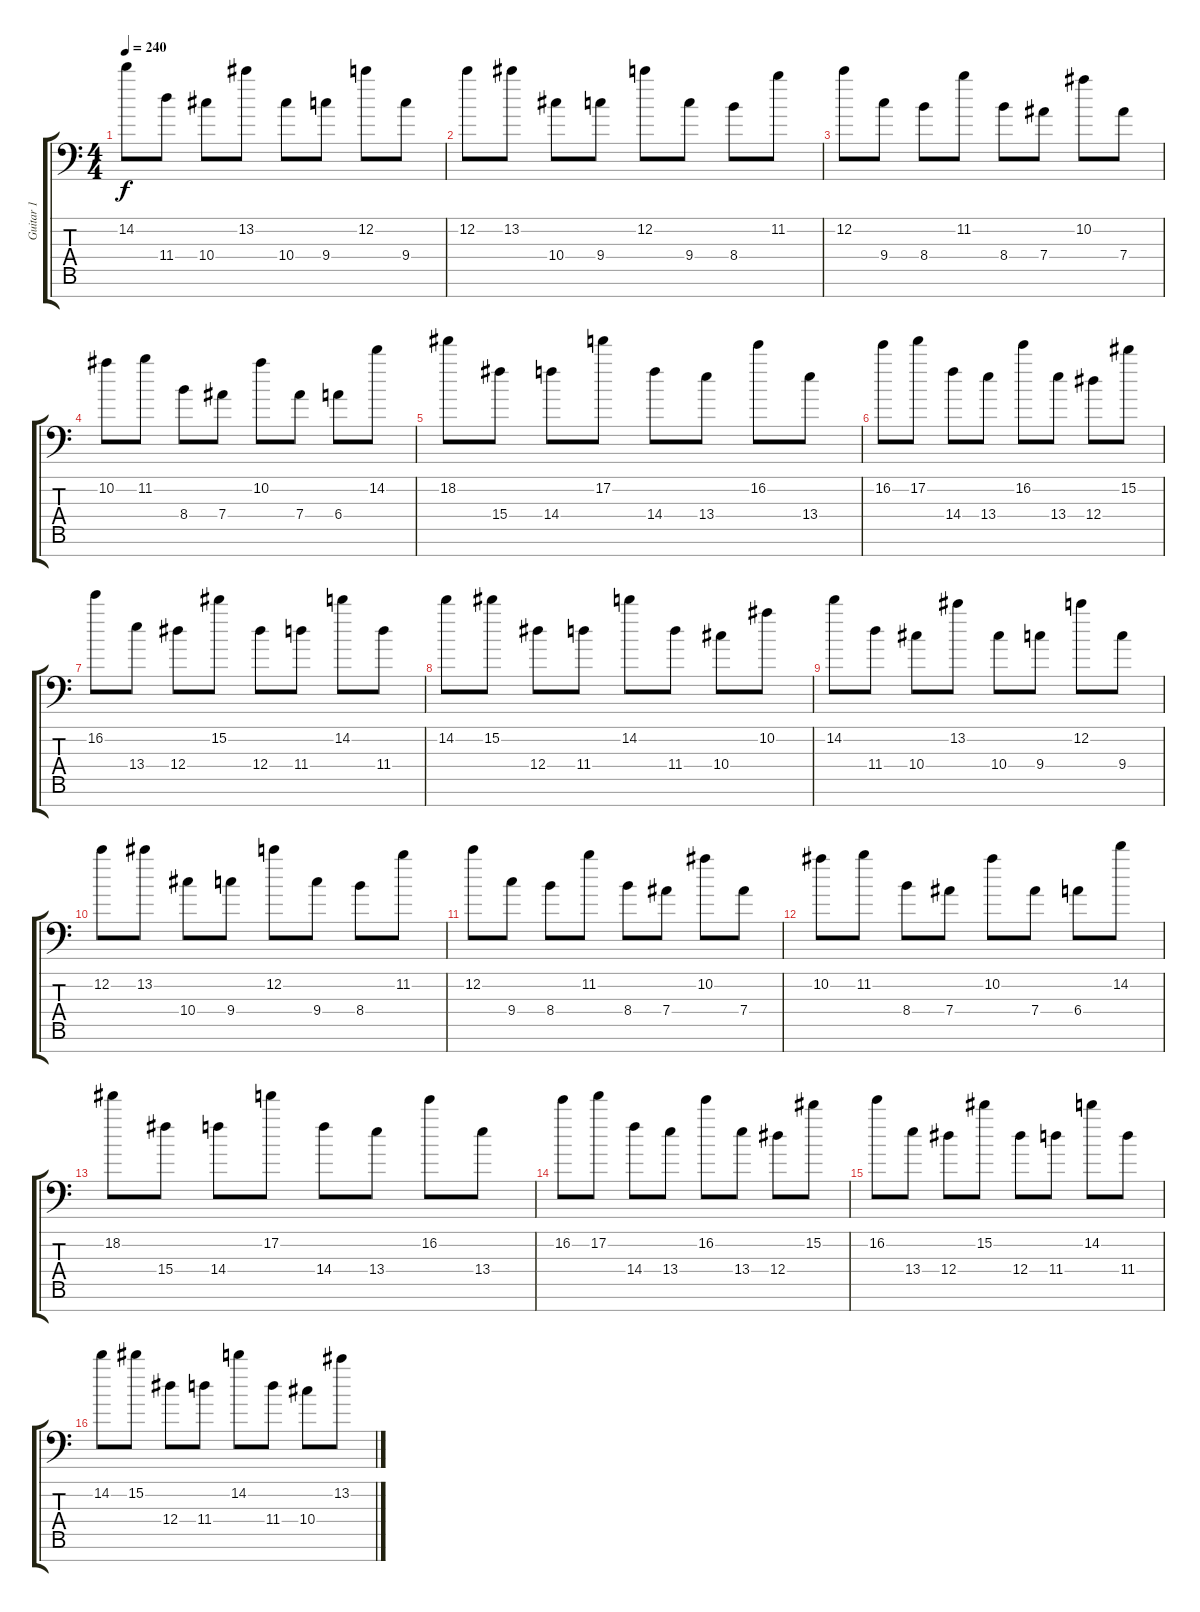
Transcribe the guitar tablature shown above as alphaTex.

\track ("Guitar 1" "Guitar 1") {instrument distortionguitar}
\staff {score tabs}
\tuning (F4 C4 Ab3 Eb3 Bb2 F2 Bb1) {hide}
\ts (4 4)
\tempo 240
\clef f4
\ks c
14.2.8{dy f} 11.4.8 10.4.8 13.2.8 10.4.8 9.4.8 12.2.8 9.4.8 |
12.2.8 13.2.8 10.4.8 9.4.8 12.2.8 9.4.8 8.4.8 11.2.8 |
12.2.8{volume 15} 9.4.8 8.4.8 11.2.8 8.4.8 7.4.8 10.2.8 7.4.8 |
10.2.8{volume 14} 11.2.8 8.4.8 7.4.8 10.2.8 7.4.8 6.4.8 14.2.8 |
18.2.8{volume 13} 15.4.8 14.4.8 17.2.8 14.4.8 13.4.8 16.2.8 13.4.8 |
16.2.8{volume 12} 17.2.8 14.4.8 13.4.8 16.2.8 13.4.8 12.4.8 15.2.8 |
16.2.8{volume 11} 13.4.8 12.4.8 15.2.8 12.4.8 11.4.8 14.2.8 11.4.8 |
14.2.8{volume 10} 15.2.8 12.4.8 11.4.8 14.2.8 11.4.8 10.4.8 10.2.8 |
14.2.8{volume 9} 11.4.8 10.4.8 13.2.8 10.4.8 9.4.8 12.2.8 9.4.8 |
12.2.8{volume 8} 13.2.8 10.4.8 9.4.8 12.2.8 9.4.8 8.4.8 11.2.8 |
12.2.8{volume 7} 9.4.8 8.4.8 11.2.8 8.4.8 7.4.8 10.2.8 7.4.8 |
10.2.8{volume 6} 11.2.8 8.4.8 7.4.8 10.2.8 7.4.8 6.4.8 14.2.8 |
18.2.8{volume 5} 15.4.8 14.4.8 17.2.8 14.4.8 13.4.8 16.2.8 13.4.8 |
16.2.8{volume 4} 17.2.8 14.4.8 13.4.8 16.2.8 13.4.8 12.4.8 15.2.8 |
16.2.8{volume 3} 13.4.8 12.4.8 15.2.8 12.4.8 11.4.8 14.2.8 11.4.8 |
14.2.8{volume 2} 15.2.8 12.4.8 11.4.8 14.2.8 11.4.8 10.4.8 13.2.8
